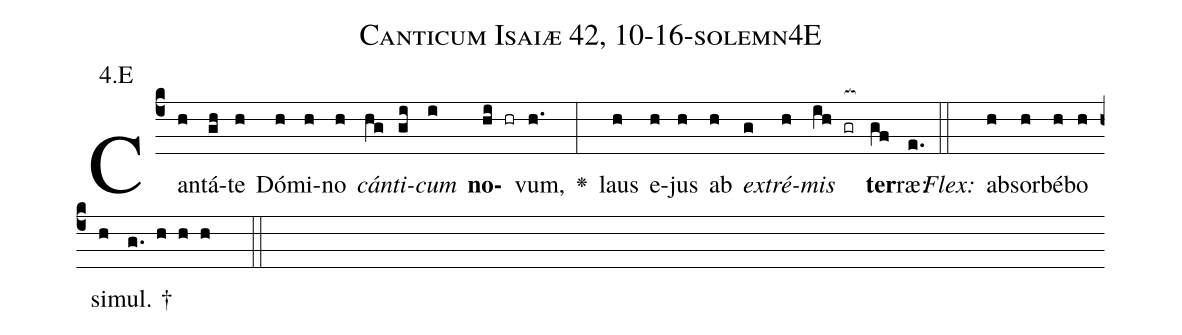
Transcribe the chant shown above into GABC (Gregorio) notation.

name: Canticum Isaiæ 42, 10-16-solemn4E;
annotation: 4.E;
%%
(c4)Can(h)tá(gh)te(h) Dó(h)mi(h)no(h) <i>cán</i>(hg)<i>ti</i>(gi)<i>cum</i>(i) <b>no</b>(hi hr)vum,(h.) <v>\greheightstar</v>(:) laus(h) e(h)jus(h) ab(h) <i>ex</i>(g)<i>tré</i>(h)<i>mis</i>(ih gr[ocb:1{]) <b>ter</b>(gf[ocb:0}])ræ:(e.) (::)
<i>Flex:</i>()  ab(h)sor(h)bé(h)bo(h) si(h)mul. †(g. h h h  ::)

%E(h) u(g) o(h) u(ih) a(gf) e.(e.) (::)
